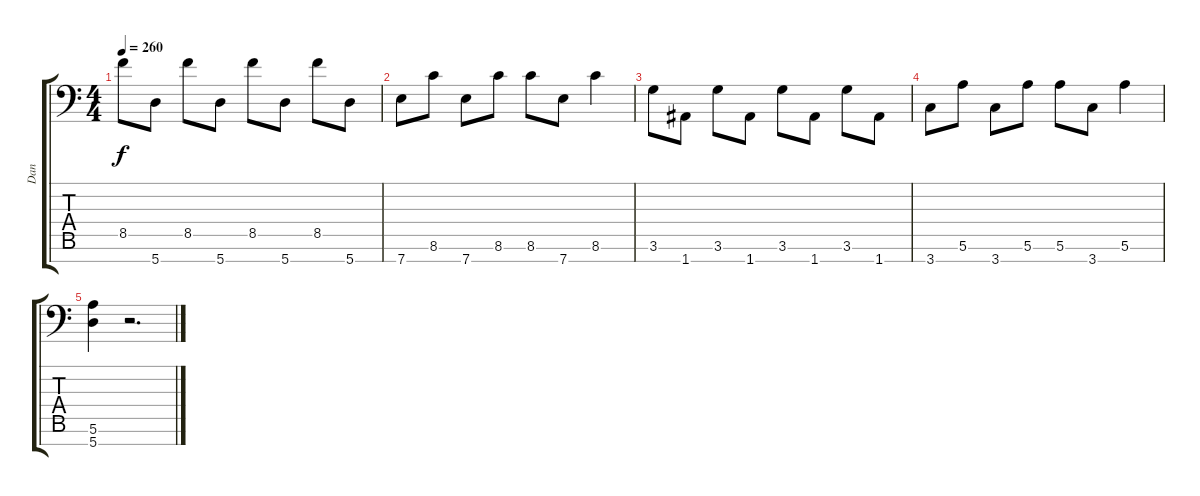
\track ("Dan" "Dan") {instrument acousticguitarsteel}
\staff {score tabs}
\tuning (E4 B3 Gb3 D3 A2 E2 A1) {hide}
\ts (4 4)
\tempo 260
\clef f4
\ks c
8.5.8{dy f} 5.7.8 8.5.8 5.7.8 8.5.8 5.7.8 8.5.8 5.7.8 |
7.7.8 8.6.8 7.7.8 8.6.8 8.6.8 7.7.8 8.6.4 |
3.6.8 1.7.8 3.6.8 1.7.8 3.6.8 1.7.8 3.6.8 1.7.8 |
3.7.8 5.6.8 3.7.8 5.6.8 5.6.8 3.7.8 5.6.4 |
(5.6 5.7).4 r.2{d}
